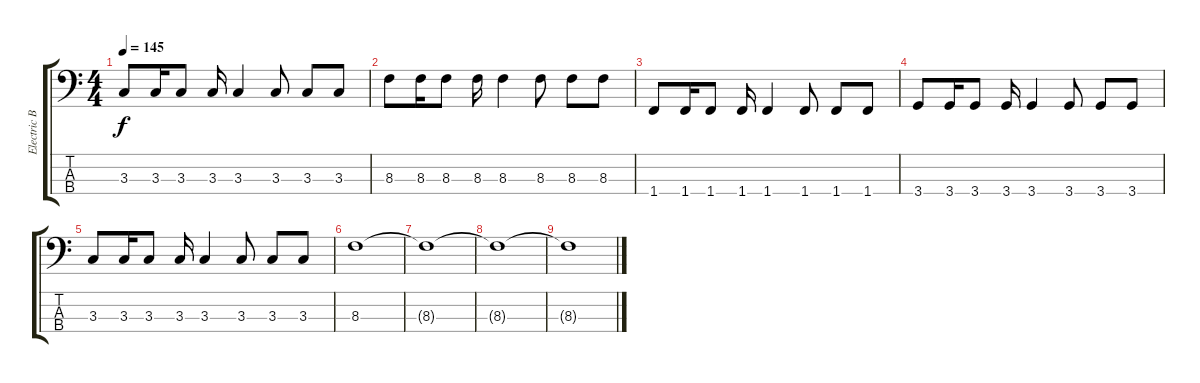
\track ("Electric Bass" "Electric B") {solo instrument electricbasspick}
\staff {score tabs}
\tuning (G2 D2 A1 E1) {hide}
\ts (4 4)
\tempo 145
\clef f4
\ks c
3.3.8{dy f} 3.3.16 3.3.8 3.3.16 3.3.4 3.3.8 3.3.8 3.3.8 |
8.3.8 8.3.16 8.3.8 8.3.16 8.3.4 8.3.8 8.3.8 8.3.8 |
1.4.8 1.4.16 1.4.8 1.4.16 1.4.4 1.4.8 1.4.8 1.4.8 |
3.4.8 3.4.16 3.4.8 3.4.16 3.4.4 3.4.8 3.4.8 3.4.8 |
3.3.8 3.3.16 3.3.8 3.3.16 3.3.4 3.3.8 3.3.8 3.3.8 |
8.3.1 |
8.3{t}.1 |
8.3{t}.1 |
8.3{t}.1
